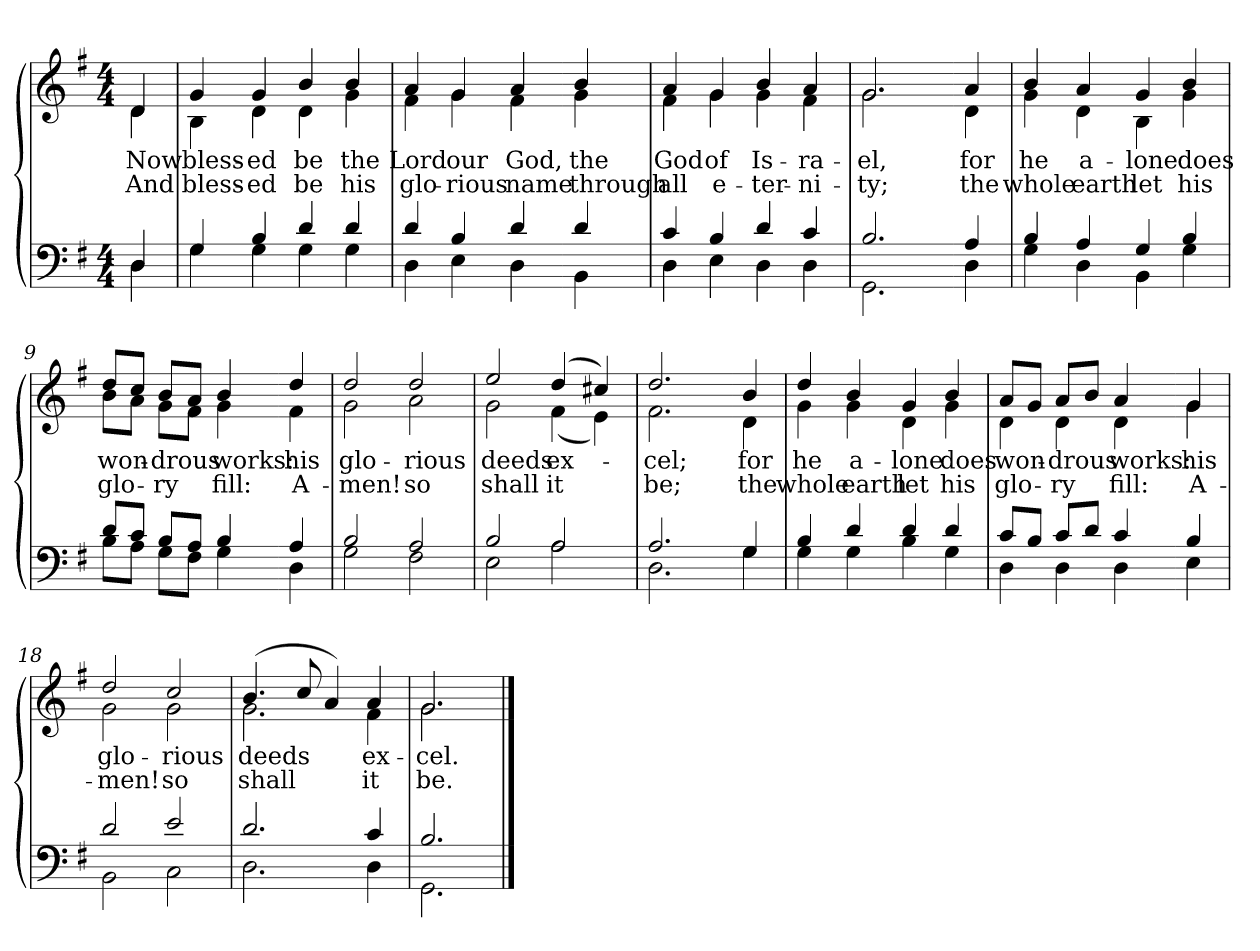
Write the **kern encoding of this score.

**kern	**kern	**text	**text
*part2	*part1	*part1	*part1
*staff2	*staff1	*staff1	*staff1
*clefF4	*clefG2	*	*
*k[f#]	*k[f#]	*	*
*M4/4	*M4/4	*	*
=1	=1	=1	=1
*^	*	*	*
!	!	!LO:TX:b:i:t=Verse	!	!
!	!	!	!LO:LY:b	!LO:LY:b
*	*	*^	*	*
4D/	4D\	4d/	4d\	Now	And
=2	=2	=2	=2	=2	=2
!	!	!	!	!LO:LY:b	!LO:LY:b
4G/	4G\	4g/	4B\	bless-	bless-
!	!	!	!	!LO:LY:b	!LO:LY:b
4B/	4G\	4g/	4d\	-ed	-ed
!	!	!	!	!LO:LY:b	!LO:LY:b
4d/	4G\	4b/	4d\	be	be
!	!	!	!	!LO:LY:b	!LO:LY:b
4d/	4G\	4b/	4g\	the	his
=3	=3	=3	=3	=3	=3
!	!	!	!	!LO:LY:b	!LO:LY:b
4d/	4D\	4a/	4f#\	Lord	glo-
!	!	!	!	!LO:LY:b	!LO:LY:b
4B/	4E\	4g/	4g\	our	-rious
!	!	!	!	!LO:LY:b	!LO:LY:b
4d/	4D\	4a/	4f#\	God,	name
!!LO:LB:g=z	!!
=4-	=4-	=4-	=4-	=4-	=4-
!	!	!	!	!LO:LY:b	!LO:LY:b
4d/	4BB\	4b/	4g\	the	through
=5	=5	=5	=5	=5	=5
!	!	!	!	!LO:LY:b	!LO:LY:b
4c/	4D\	4a/	4f#\	God	all
!	!	!	!	!LO:LY:b	!LO:LY:b
4B/	4E\	4g/	4g\	of	e-
!	!	!	!	!LO:LY:b	!LO:LY:b
4d/	4D\	4b/	4g\	Is-	-ter-
!	!	!	!	!LO:LY:b	!LO:LY:b
4c/	4D\	4a/	4f#\	-ra-	-ni-
=6	=6	=6	=6	=6	=6
!	!	!	!	!LO:LY:b	!LO:LY:b
2.B/	2.GG\	2.g/	2.g\	-el,	-ty;
!!LO:LB:g=z	!!
=7-	=7-	=7-	=7-	=7-	=7-
!	!	!	!	!LO:LY:b	!LO:LY:b
4A/	4D\	4a/	4d\	for	the
=8	=8	=8	=8	=8	=8
!	!	!	!	!LO:LY:b	!LO:LY:b
4B/	4G\	4b/	4g\	he	whole
!	!	!	!	!LO:LY:b	!LO:LY:b
4A/	4D\	4a/	4d\	a-	earth
!	!	!	!	!LO:LY:b	!LO:LY:b
4G/	4BB\	4g/	4B\	-lone	let
!	!	!	!	!LO:LY:b	!LO:LY:b
4B/	4G\	4b/	4g\	does	his
=9	=9	=9	=9	=9	=9
!	!	!	!	!LO:LY:b	!LO:LY:b
8d/L	8B\L	8dd/L	8b\L	won-	glo-
8c/J	8A\J	8cc/J	8a\J	.	.
!	!	!	!	!LO:LY:b	!LO:LY:b
8B/L	8G\L	8b/L	8g\L	-drous	-ry
8A/J	8F#\J	8a/J	8f#\J	.	.
!	!	!	!	!LO:LY:b	!LO:LY:b
4B/	4G\	4b/	4g\	works:	fill:
!!LO:LB:g=z	!!
=10-	=10-	=10-	=10-	=10-	=10-
!	!	!	!	!LO:LY:b	!LO:LY:b
4A/	4D\	4dd/	4f#\	his	A-
=11	=11	=11	=11	=11	=11
!	!	!	!	!LO:LY:b	!LO:LY:b
2B/	2G\	2dd/	2g\	glo-	-men!
!	!	!	!	!LO:LY:b	!LO:LY:b
2A/	2F#\	2dd/	2a\	-rious	so
=12	=12	=12	=12	=12	=12
!	!	!	!	!LO:LY:b	!LO:LY:b
2B/	2E\	2ee/	2g\	deeds	shall
!	!	!	!	!LO:LY:b	!LO:LY:b
2A/	2A\	(>4dd/	(<4f#\	ex-	it
.	.	4cc#X/)	4e\)	.	.
=13	=13	=13	=13	=13	=13
!	!	!	!	!LO:LY:b	!LO:LY:b
2.A/	2.D\	2.dd/	2.f#\	-cel;	be;
!!LO:LB:g=z	!!
=14-	=14-	=14-	=14-	=14-	=14-
!	!	!	!	!LO:LY:b	!LO:LY:b
4G/	4G\	4b/	4d\	for	the
=15	=15	=15	=15	=15	=15
!	!	!	!	!LO:LY:b	!LO:LY:b
4B/	4G\	4dd/	4g\	he	whole
!	!	!	!	!LO:LY:b	!LO:LY:b
4d/	4G\	4b/	4g\	a-	earth
!	!	!	!	!LO:LY:b	!LO:LY:b
4d/	4B\	4g/	4d\	-lone	let
!	!	!	!	!LO:LY:b	!LO:LY:b
4d/	4G\	4b/	4g\	does	his
=16	=16	=16	=16	=16	=16
!	!	!	!	!LO:LY:b	!LO:LY:b
8c/L	4D\	8a/L	4d\	won-	glo-
8B/J	.	8g/J	.	.	.
!	!	!	!	!LO:LY:b	!LO:LY:b
8c/L	4D\	8a/L	4d\	-drous	-ry
8d/J	.	8b/J	.	.	.
!	!	!	!	!LO:LY:b	!LO:LY:b
4c/	4D\	4a/	4d\	works:	fill:
!!LO:LB:g=z	!!
=17-	=17-	=17-	=17-	=17-	=17-
!	!	!	!	!LO:LY:b	!LO:LY:b
4B/	4E\	4g/	4g\	his	A-
=18	=18	=18	=18	=18	=18
!	!	!	!	!LO:LY:b	!LO:LY:b
2d/	2BB\	2dd/	2g\	glo-	-men!
!	!	!	!	!LO:LY:b	!LO:LY:b
2e/	2C\	2cc/	2g\	-rious	so
=19	=19	=19	=19	=19	=19
!	!	!	!	!LO:LY:b	!LO:LY:b
2.d/	2.D\	(>4.b/	2.g\	deeds	shall
.	.	8cc/	.	.	.
.	.	4a/)	.	.	.
!	!	!	!	!LO:LY:b	!LO:LY:b
4c/	4D\	4a/	4f#\	ex-	it
=20	=20	=20	=20	=20	=20
!	!	!	!	!LO:LY:b	!LO:LY:b
2.B/	2.GG\	2.g/	2.g\	-cel.	be.
*v	*v	*	*	*	*
*	*v	*v	*	*
==	==	==	==
*-	*-	*-	*-
